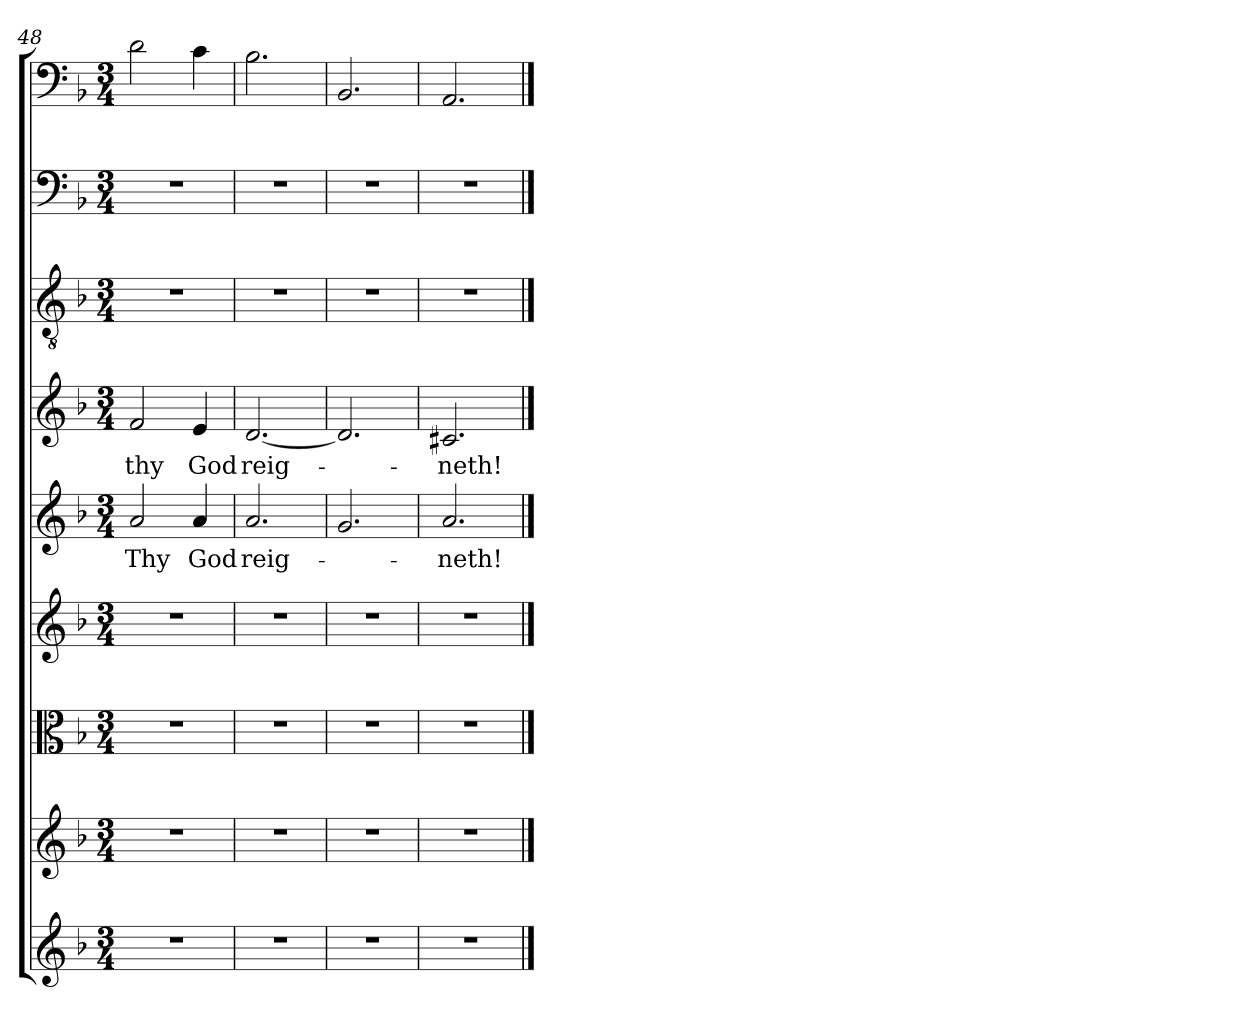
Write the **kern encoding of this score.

**kern	**kern	**kern	**kern	**kern	**text	**kern	**text	**kern	**kern	**kern
*part9	*part8	*part7	*part6	*part5	*part5	*part4	*part4	*part3	*part2	*part1
*staff9	*staff8	*staff7	*staff6	*staff5	*staff5	*staff4	*staff4	*staff3	*staff2	*staff1
*clefG2	*clefG2	*clefC3	*clefG2	*clefG2	*	*clefG2	*	*clefGv2	*clefF4	*clefF4
*k[b-]	*k[b-]	*k[b-]	*k[b-]	*k[b-]	*	*k[b-]	*	*k[b-]	*k[b-]	*k[b-]
*d:	*d:	*d:	*d:	*d:	*	*d:	*	*d:	*d:	*d:
*M3/4	*M3/4	*M3/4	*M3/4	*M3/4	*	*M3/4	*	*M3/4	*M3/4	*M3/4
=48	=48	=48	=48	=48	=48	=48	=48	=48	=48	=48
2.r	2.r	2.r	2.r	2a/	Thy	2f/	thy	2.r	2.r	2d\
.	.	.	.	4a/	God	4e/	God	.	.	4c\
=49	=49	=49	=49	=49	=49	=49	=49	=49	=49	=49
2.r	2.r	2.r	2.r	2.a/	reig-	[2.d/	reig-	2.r	2.r	2.B-\
=50	=50	=50	=50	=50	=50	=50	=50	=50	=50	=50
2.r	2.r	2.r	2.r	2.g/	.	2.d/]	.	2.r	2.r	2.BB-/
=51	=51	=51	=51	=51	=51	=51	=51	=51	=51	=51
2.r	2.r	2.r	2.r	2.a/	-neth!	2.c#X/	-neth!	2.r	2.r	2.AA/
==	==	==	==	==	==	==	==	==	==	==
*-	*-	*-	*-	*-	*-	*-	*-	*-	*-	*-
